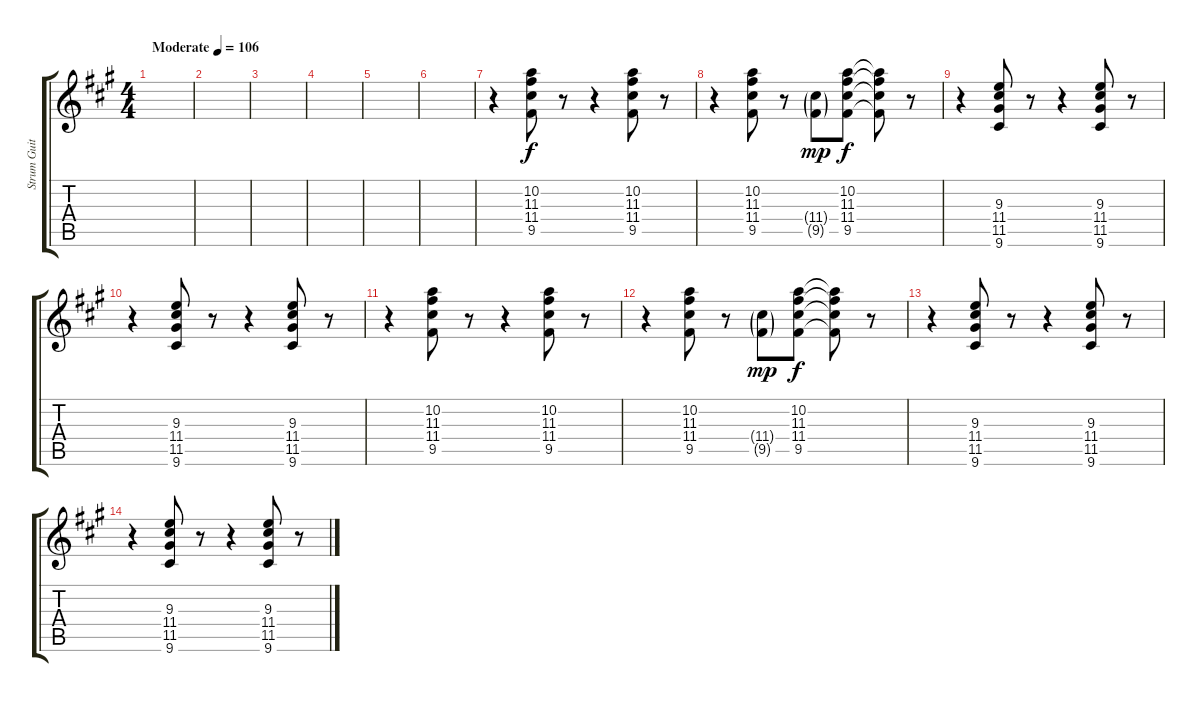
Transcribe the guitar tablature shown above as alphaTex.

\track ("Strum Guitar" "Strum Guit") {instrument electricguitarclean}
\staff {score tabs}
\tuning (E4 B3 G3 D3 A2 E2) {hide}
\ts (4 4)
\tempo (106 "Moderate")
\clef g2
\ks f#minor
|
|
|
|
|
|
r.4 (10.2 11.3 11.4 9.5).8 r.8 r.4 (10.2 11.3 11.4 9.5).8 r.8 |
r.4 (10.2 11.3 11.4 9.5).8 r.8 (11.4{g} 9.5{g}).8{dy mp} (10.2 11.3 11.4 9.5).8{dy f} (10.2{t} 11.3{t} 11.4{t} 9.5{t}).8 r.8 |
r.4 (9.3 11.4 11.5 9.6).8 r.8 r.4 (9.3 11.4 11.5 9.6).8 r.8 |
r.4 (9.3 11.4 11.5 9.6).8 r.8 r.4 (9.3 11.4 11.5 9.6).8 r.8 |
r.4 (10.2 11.3 11.4 9.5).8 r.8 r.4 (10.2 11.3 11.4 9.5).8 r.8 |
r.4 (10.2 11.3 11.4 9.5).8 r.8 (11.4{g} 9.5{g}).8{dy mp} (10.2 11.3 11.4 9.5).8{dy f} (10.2{t} 11.3{t} 11.4{t} 9.5{t}).8 r.8 |
r.4 (9.3 11.4 11.5 9.6).8 r.8 r.4 (9.3 11.4 11.5 9.6).8 r.8 |
r.4 (9.3 11.4 11.5 9.6).8 r.8 r.4 (9.3 11.4 11.5 9.6).8 r.8
